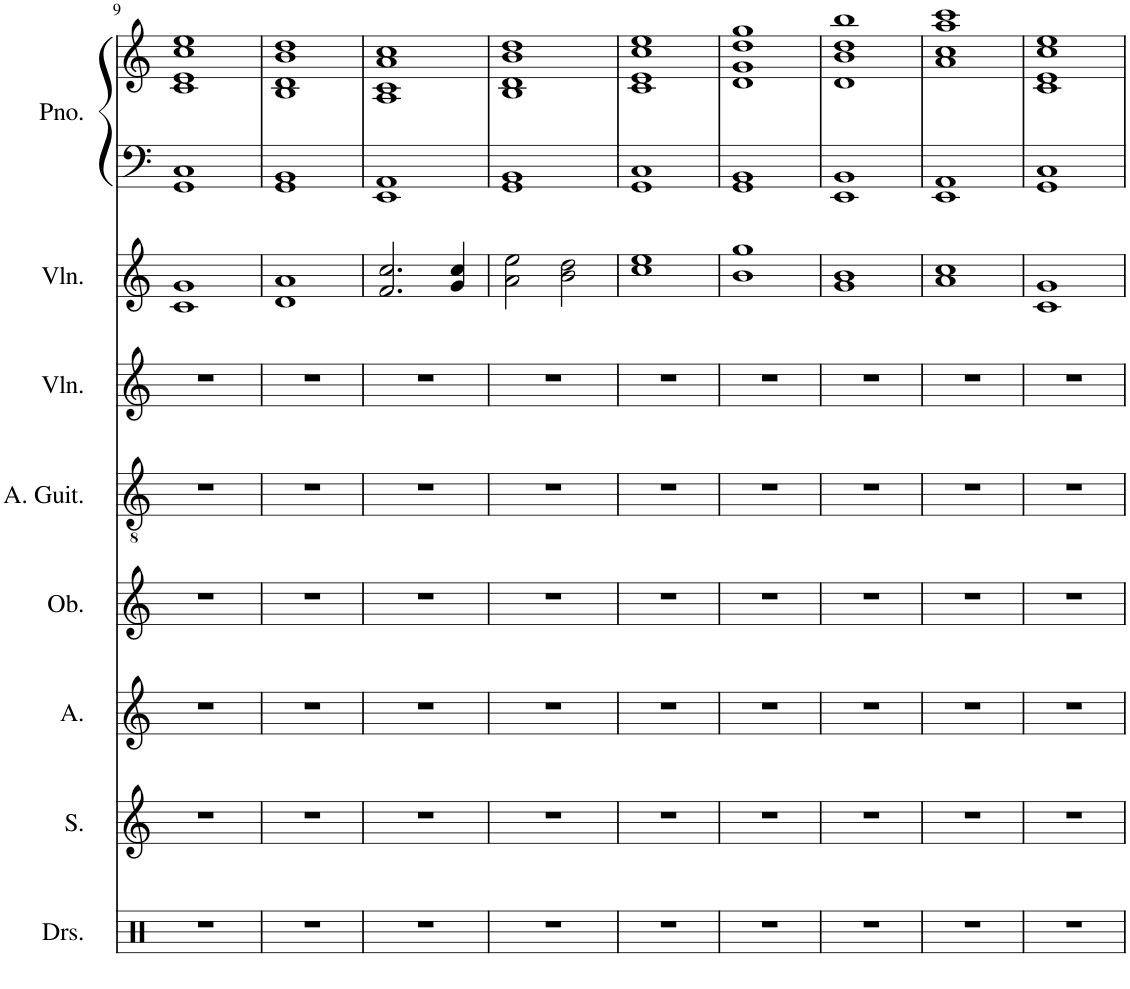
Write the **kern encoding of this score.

**kern	**kern	**kern	**kern	**kern	**kern	**kern	**kern	**kern
*part8	*part7	*part6	*part5	*part4	*part3	*part2	*part1	*part1
*staff9	*staff8	*staff7	*staff6	*staff5	*staff4	*staff3	*staff2	*staff1
*I"Drumset	*I"Soprano	*I"Alto	*I"Oboe	*I"Alto Guitar	*I"Violin	*I"Violin	*I"Piano	*
*I'Drs.	*I'S.	*I'A.	*I'Ob.	*I'A. Guit.	*I'Vln.	*I'Vln.	*I'Pno.	*
!!LO:PB:g=z
*clefX	*clefG2	*clefG2	*clefG2	*clefGv2	*clefG2	*clefG2	*clefF4	*clefG2
*k[]	*k[]	*k[]	*k[]	*k[]	*k[]	*k[]	*k[]	*k[]
*M4/4	*M4/4	*M4/4	*M4/4	*M4/4	*M4/4	*M4/4	*M4/4	*M4/4
=9	=9	=9	=9	=9	=9	=9	=9	=9
1r	1r	1r	1r	1r	1r	1c 1g	1GG 1C	1c 1e 1cc 1ee
=10	=10	=10	=10	=10	=10	=10	=10	=10
1r	1r	1r	1r	1r	1r	1d 1a	1GG 1BB	1B 1d 1b 1dd
=11	=11	=11	=11	=11	=11	=11	=11	=11
1r	1r	1r	1r	1r	1r	2.f/ 2.cc/	1EE 1AA	1A 1c 1a 1cc
.	.	.	.	.	.	4g/ 4cc/	.	.
=12	=12	=12	=12	=12	=12	=12	=12	=12
1r	1r	1r	1r	1r	1r	2a\ 2ee\	1GG 1BB	1B 1d 1b 1dd
.	.	.	.	.	.	2b\ 2dd\	.	.
=13	=13	=13	=13	=13	=13	=13	=13	=13
1r	1r	1r	1r	1r	1r	1cc 1ee	1GG 1C	1c 1e 1cc 1ee
=14	=14	=14	=14	=14	=14	=14	=14	=14
1r	1r	1r	1r	1r	1r	1b 1gg	1GG 1BB	1d 1g 1dd 1gg
=15	=15	=15	=15	=15	=15	=15	=15	=15
1r	1r	1r	1r	1r	1r	1g 1b	1EE 1BB	1d 1b 1dd 1bb
=16	=16	=16	=16	=16	=16	=16	=16	=16
1r	1r	1r	1r	1r	1r	1a 1cc	1EE 1AA	1a 1cc 1aa 1ccc
=17	=17	=17	=17	=17	=17	=17	=17	=17
1r	1r	1r	1r	1r	1r	1c 1g	1GG 1C	1c 1e 1cc 1ee
=	=	=	=	=	=	=	=	=
*-	*-	*-	*-	*-	*-	*-	*-	*-
